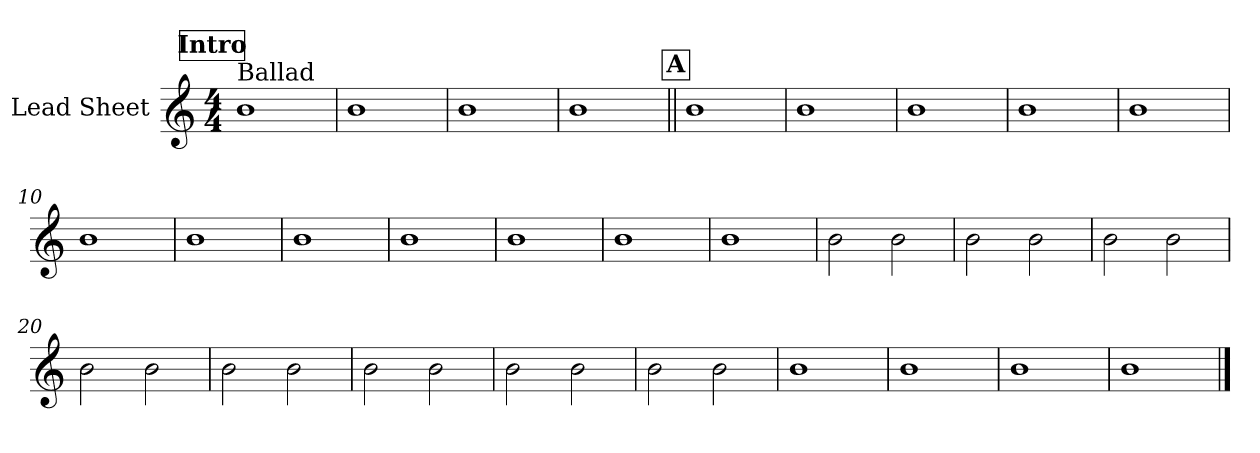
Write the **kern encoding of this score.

**kern
*part1
*staff1
*I"Lead Sheet
*clefG2
*k[]
*M4/4
!!LO:REH:place=s1:a:fs=14:t=Intro
=1
!LO:TX:a:t=Ballad
1b
=2
1b
=3
1b
=4
1b
!!LO:LB:g=z
!!LO:REH:place=s1:a:fs=14:t=A
=5||
1b
=6
1b
=7
1b
=8
1b
!!LO:LB:g=z
=9
1b
=10
1b
=11
1b
=12
1b
!!LO:LB:g=z
=13
1b
=14
1b
=15
1b
=16
1b
!!LO:LB:g=z
=17
2b\
2b\
=18
2b\
2b\
=19
2b\
2b\
=20
2b\
2b\
!!LO:LB:g=z
=21
2b\
2b\
=22
2b\
2b\
=23
2b\
2b\
=24
2b\
2b\
!!LO:LB:g=z
=25
1b
=26
1b
=27
1b
=28
1b
==
*-
